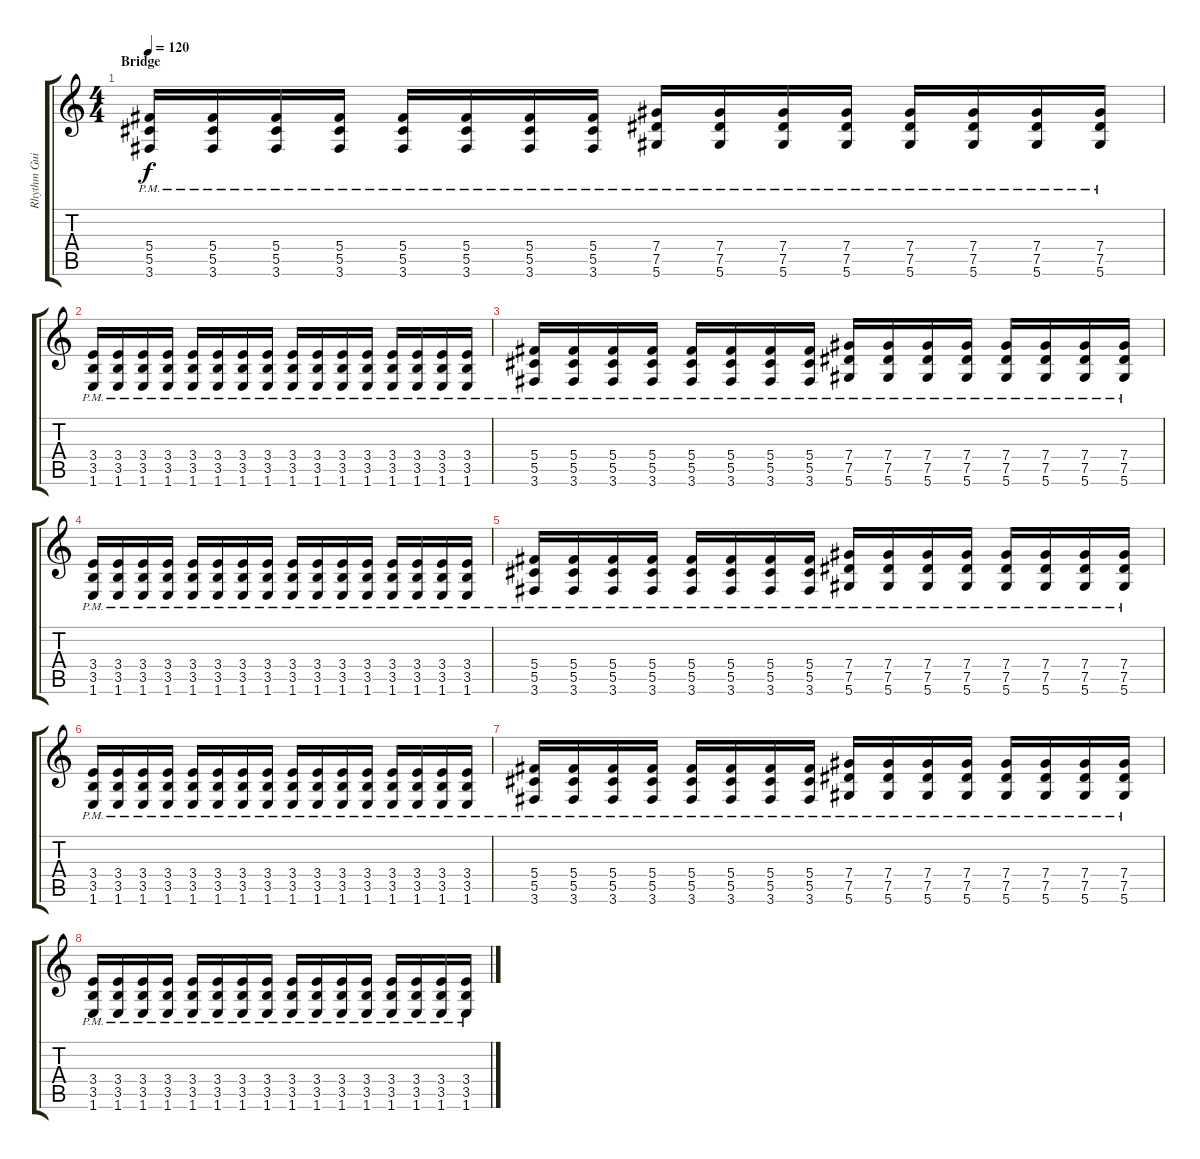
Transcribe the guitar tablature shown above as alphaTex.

\track ("Rhythm Guitar" "Rhythm Gui") {instrument distortionguitar}
\staff {score tabs}
\tuning (Eb4 Bb3 Gb3 Db3 Ab2 Eb2) {hide}
\ts (4 4)
\section ("" "Bridge")
\tempo 120
\clef g2
\ks c
(5.4{pm} 5.5{pm} 3.6{pm}).16{dy f volume 10 balance 0} (5.4{pm} 5.5{pm} 3.6{pm}).16 (5.4{pm} 5.5{pm} 3.6{pm}).16 (5.4{pm} 5.5{pm} 3.6{pm}).16 (5.4{pm} 5.5{pm} 3.6{pm}).16 (5.4{pm} 5.5{pm} 3.6{pm}).16 (5.4{pm} 5.5{pm} 3.6{pm}).16 (5.4{pm} 5.5{pm} 3.6{pm}).16 (7.4{pm} 7.5{pm} 5.6{pm}).16 (7.4{pm} 7.5{pm} 5.6{pm}).16 (7.4{pm} 7.5{pm} 5.6{pm}).16 (7.4{pm} 7.5{pm} 5.6{pm}).16 (7.4{pm} 7.5{pm} 5.6{pm}).16 (7.4{pm} 7.5{pm} 5.6{pm}).16 (7.4{pm} 7.5{pm} 5.6{pm}).16 (7.4{pm} 7.5{pm} 5.6{pm}).16 |
(3.4{pm} 3.5{pm} 1.6{pm}).16 (3.4{pm} 3.5{pm} 1.6{pm}).16 (3.4{pm} 3.5{pm} 1.6{pm}).16 (3.4{pm} 3.5{pm} 1.6{pm}).16 (3.4{pm} 3.5{pm} 1.6{pm}).16 (3.4{pm} 3.5{pm} 1.6{pm}).16 (3.4{pm} 3.5{pm} 1.6{pm}).16 (3.4{pm} 3.5{pm} 1.6{pm}).16 (3.4{pm} 3.5{pm} 1.6{pm}).16 (3.4{pm} 3.5{pm} 1.6{pm}).16 (3.4{pm} 3.5{pm} 1.6{pm}).16 (3.4{pm} 3.5{pm} 1.6{pm}).16 (3.4{pm} 3.5{pm} 1.6{pm}).16 (3.4{pm} 3.5{pm} 1.6{pm}).16 (3.4{pm} 3.5{pm} 1.6{pm}).16 (3.4{pm} 3.5{pm} 1.6{pm}).16 |
(5.4{pm} 5.5{pm} 3.6{pm}).16 (5.4{pm} 5.5{pm} 3.6{pm}).16 (5.4{pm} 5.5{pm} 3.6{pm}).16 (5.4{pm} 5.5{pm} 3.6{pm}).16 (5.4{pm} 5.5{pm} 3.6{pm}).16 (5.4{pm} 5.5{pm} 3.6{pm}).16 (5.4{pm} 5.5{pm} 3.6{pm}).16 (5.4{pm} 5.5{pm} 3.6{pm}).16 (7.4{pm} 7.5{pm} 5.6{pm}).16 (7.4{pm} 7.5{pm} 5.6{pm}).16 (7.4{pm} 7.5{pm} 5.6{pm}).16 (7.4{pm} 7.5{pm} 5.6{pm}).16 (7.4{pm} 7.5{pm} 5.6{pm}).16 (7.4{pm} 7.5{pm} 5.6{pm}).16 (7.4{pm} 7.5{pm} 5.6{pm}).16 (7.4{pm} 7.5{pm} 5.6{pm}).16 |
(3.4{pm} 3.5{pm} 1.6{pm}).16 (3.4{pm} 3.5{pm} 1.6{pm}).16 (3.4{pm} 3.5{pm} 1.6{pm}).16 (3.4{pm} 3.5{pm} 1.6{pm}).16 (3.4{pm} 3.5{pm} 1.6{pm}).16 (3.4{pm} 3.5{pm} 1.6{pm}).16 (3.4{pm} 3.5{pm} 1.6{pm}).16 (3.4{pm} 3.5{pm} 1.6{pm}).16 (3.4{pm} 3.5{pm} 1.6{pm}).16 (3.4{pm} 3.5{pm} 1.6{pm}).16 (3.4{pm} 3.5{pm} 1.6{pm}).16 (3.4{pm} 3.5{pm} 1.6{pm}).16 (3.4{pm} 3.5{pm} 1.6{pm}).16 (3.4{pm} 3.5{pm} 1.6{pm}).16 (3.4{pm} 3.5{pm} 1.6{pm}).16 (3.4{pm} 3.5{pm} 1.6{pm}).16 |
(5.4{pm} 5.5{pm} 3.6{pm}).16 (5.4{pm} 5.5{pm} 3.6{pm}).16 (5.4{pm} 5.5{pm} 3.6{pm}).16 (5.4{pm} 5.5{pm} 3.6{pm}).16 (5.4{pm} 5.5{pm} 3.6{pm}).16 (5.4{pm} 5.5{pm} 3.6{pm}).16 (5.4{pm} 5.5{pm} 3.6{pm}).16 (5.4{pm} 5.5{pm} 3.6{pm}).16 (7.4{pm} 7.5{pm} 5.6{pm}).16 (7.4{pm} 7.5{pm} 5.6{pm}).16 (7.4{pm} 7.5{pm} 5.6{pm}).16 (7.4{pm} 7.5{pm} 5.6{pm}).16 (7.4{pm} 7.5{pm} 5.6{pm}).16 (7.4{pm} 7.5{pm} 5.6{pm}).16 (7.4{pm} 7.5{pm} 5.6{pm}).16 (7.4{pm} 7.5{pm} 5.6{pm}).16 |
(3.4{pm} 3.5{pm} 1.6{pm}).16 (3.4{pm} 3.5{pm} 1.6{pm}).16 (3.4{pm} 3.5{pm} 1.6{pm}).16 (3.4{pm} 3.5{pm} 1.6{pm}).16 (3.4{pm} 3.5{pm} 1.6{pm}).16 (3.4{pm} 3.5{pm} 1.6{pm}).16 (3.4{pm} 3.5{pm} 1.6{pm}).16 (3.4{pm} 3.5{pm} 1.6{pm}).16 (3.4{pm} 3.5{pm} 1.6{pm}).16 (3.4{pm} 3.5{pm} 1.6{pm}).16 (3.4{pm} 3.5{pm} 1.6{pm}).16 (3.4{pm} 3.5{pm} 1.6{pm}).16 (3.4{pm} 3.5{pm} 1.6{pm}).16 (3.4{pm} 3.5{pm} 1.6{pm}).16 (3.4{pm} 3.5{pm} 1.6{pm}).16 (3.4{pm} 3.5{pm} 1.6{pm}).16 |
(5.4{pm} 5.5{pm} 3.6{pm}).16 (5.4{pm} 5.5{pm} 3.6{pm}).16 (5.4{pm} 5.5{pm} 3.6{pm}).16 (5.4{pm} 5.5{pm} 3.6{pm}).16 (5.4{pm} 5.5{pm} 3.6{pm}).16 (5.4{pm} 5.5{pm} 3.6{pm}).16 (5.4{pm} 5.5{pm} 3.6{pm}).16 (5.4{pm} 5.5{pm} 3.6{pm}).16 (7.4{pm} 7.5{pm} 5.6{pm}).16 (7.4{pm} 7.5{pm} 5.6{pm}).16 (7.4{pm} 7.5{pm} 5.6{pm}).16 (7.4{pm} 7.5{pm} 5.6{pm}).16 (7.4{pm} 7.5{pm} 5.6{pm}).16 (7.4{pm} 7.5{pm} 5.6{pm}).16 (7.4{pm} 7.5{pm} 5.6{pm}).16 (7.4{pm} 7.5{pm} 5.6{pm}).16 |
(3.4{pm} 3.5{pm} 1.6{pm}).16 (3.4{pm} 3.5{pm} 1.6{pm}).16 (3.4{pm} 3.5{pm} 1.6{pm}).16 (3.4{pm} 3.5{pm} 1.6{pm}).16 (3.4{pm} 3.5{pm} 1.6{pm}).16 (3.4{pm} 3.5{pm} 1.6{pm}).16 (3.4{pm} 3.5{pm} 1.6{pm}).16 (3.4{pm} 3.5{pm} 1.6{pm}).16 (3.4{pm} 3.5{pm} 1.6{pm}).16 (3.4{pm} 3.5{pm} 1.6{pm}).16 (3.4{pm} 3.5{pm} 1.6{pm}).16 (3.4{pm} 3.5{pm} 1.6{pm}).16 (3.4{pm} 3.5{pm} 1.6{pm}).16 (3.4{pm} 3.5{pm} 1.6{pm}).16 (3.4{pm} 3.5{pm} 1.6{pm}).16 (3.4{pm} 3.5{pm} 1.6{pm}).16
